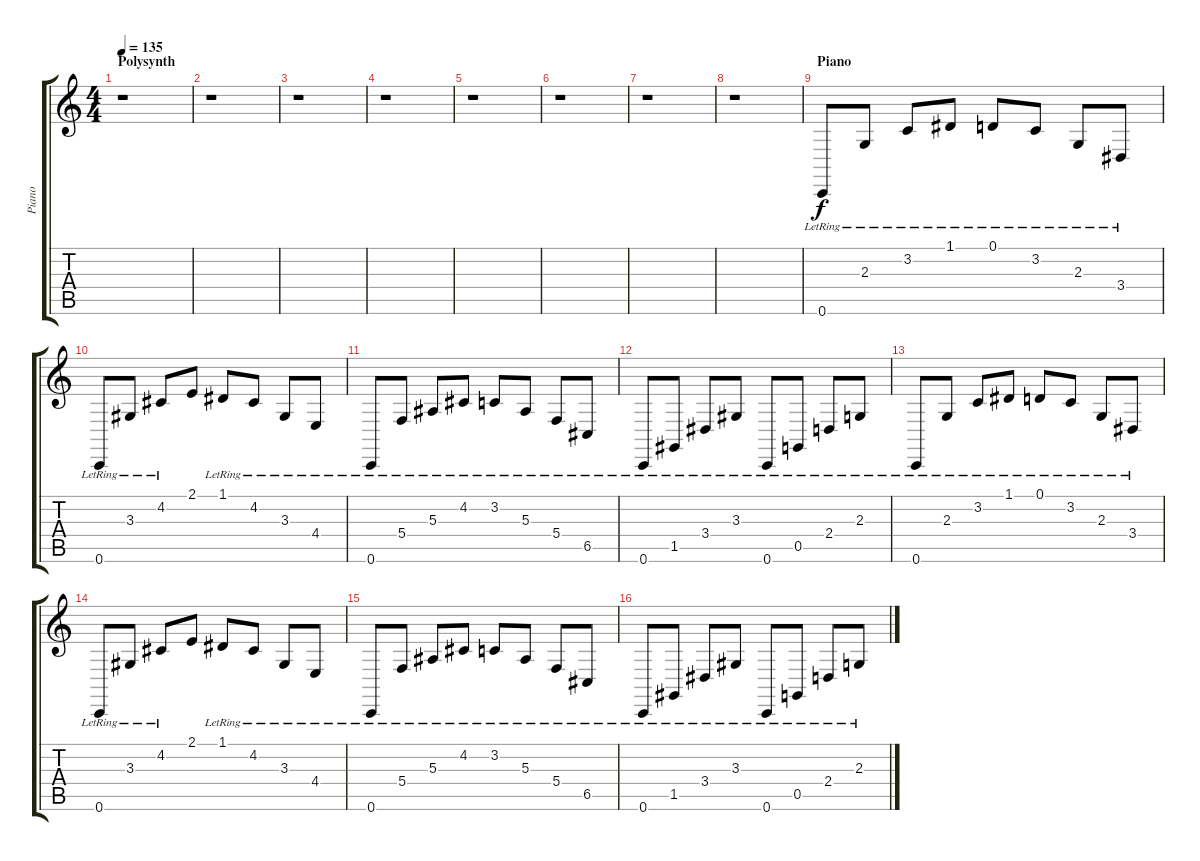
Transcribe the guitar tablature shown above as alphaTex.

\track ("Piano" "Piano") {instrument acousticgrandpiano}
\staff {score tabs}
\tuning (D4 A3 F3 C3 G2 C2) {hide}
\ts (4 4)
\section ("" "Polysynth")
\tempo 135
\clef g2
\ks c
r.1{dy f} |
r.1 |
r.1 |
r.1 |
r.1 |
r.1 |
r.1 |
r.1 |
\section ("" "Piano")
0.6{lr}.8{balance 16} 2.3{lr}.8 3.2{lr}.8 1.1{lr}.8 0.1{lr}.8 3.2{lr}.8 2.3{lr}.8 3.4{lr}.8 |
0.6{lr}.8{balance 0} 3.3{lr}.8 4.2{lr}.8 2.1.8 1.1{lr}.8 4.2{lr}.8 3.3{lr}.8 4.4{lr}.8 |
0.6{lr}.8{balance 16} 5.4{lr}.8 5.3{lr}.8 4.2{lr}.8 3.2{lr}.8 5.3{lr}.8 5.4{lr}.8 6.5{lr}.8 |
0.6{lr}.8{balance 0} 1.5{lr}.8 3.4{lr}.8 3.3{lr}.8 0.6{lr}.8 0.5{lr}.8 2.4{lr}.8 2.3{lr}.8 |
0.6{lr}.8{balance 16} 2.3{lr}.8 3.2{lr}.8 1.1{lr}.8 0.1{lr}.8 3.2{lr}.8 2.3{lr}.8 3.4{lr}.8 |
0.6{lr}.8{balance 0} 3.3{lr}.8 4.2{lr}.8 2.1.8 1.1{lr}.8 4.2{lr}.8 3.3{lr}.8 4.4{lr}.8 |
0.6{lr}.8{balance 16} 5.4{lr}.8 5.3{lr}.8 4.2{lr}.8 3.2{lr}.8 5.3{lr}.8 5.4{lr}.8 6.5{lr}.8 |
0.6{lr}.8{balance 0} 1.5{lr}.8 3.4{lr}.8 3.3{lr}.8 0.6{lr}.8 0.5{lr}.8 2.4{lr}.8 2.3{lr}.8
